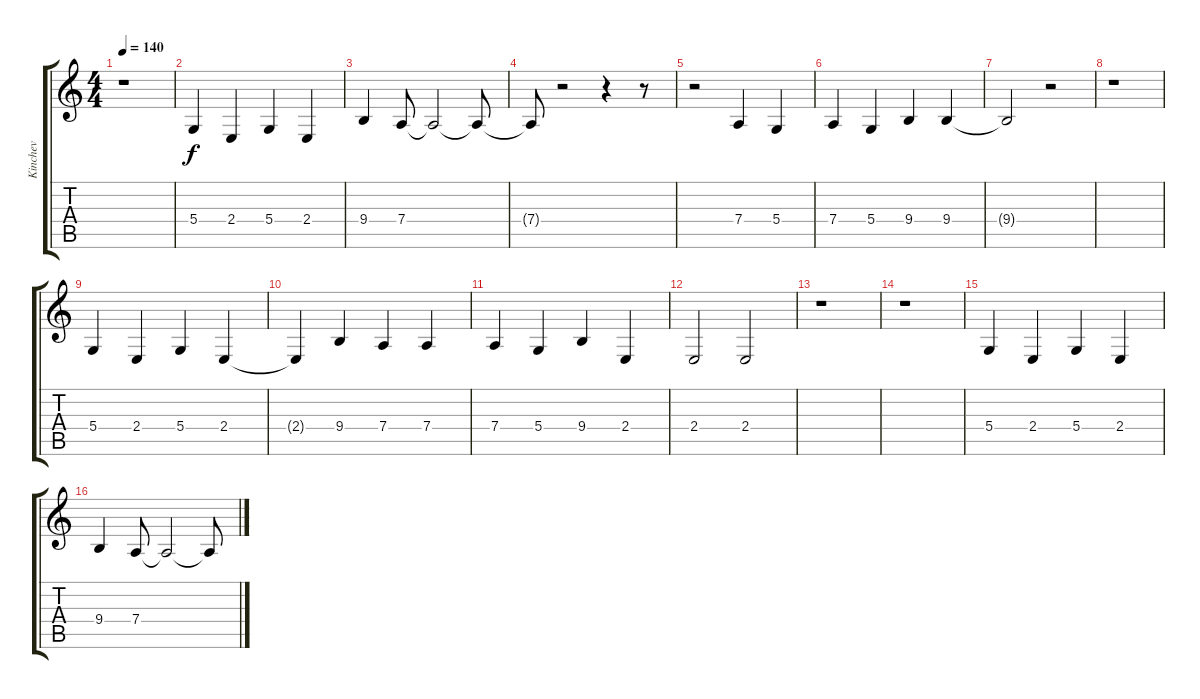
\track ("Kinchev" "Kinchev") {instrument lead2sawtooth}
\staff {score tabs}
\tuning (E4 B3 G3 D3 A2 E2) {hide}
\ts (4 4)
\tempo 140
\clef g2
\ks c
r.1{dy f} |
5.4.4 2.4.4 5.4.4 2.4.4 |
9.4.4 7.4.8 7.4{t}.2 7.4{t}.8 |
7.4{t}.8 r.2 r.4 r.8 |
r.2 7.4.4 5.4.4 |
7.4.4 5.4.4 9.4.4 9.4.4 |
9.4{t}.2 r.2 |
r.1 |
5.4.4 2.4.4 5.4.4 2.4.4 |
2.4{t}.4 9.4.4 7.4.4 7.4.4 |
7.4.4 5.4.4 9.4.4 2.4.4 |
2.4.2 2.4.2 |
r.1 |
r.1 |
5.4.4 2.4.4 5.4.4 2.4.4 |
9.4.4 7.4.8 7.4{t}.2 7.4{t}.8
